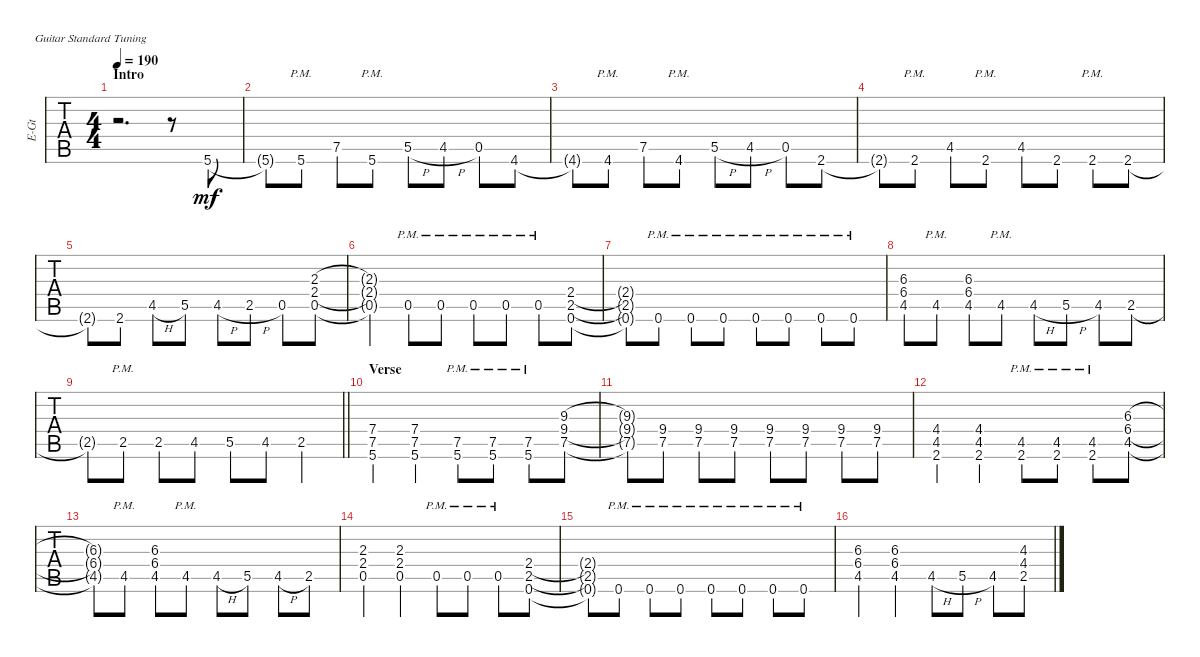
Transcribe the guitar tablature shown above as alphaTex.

\defaultSystemsLayout 4
\bracketExtendMode groupsimilarinstruments
\otherSystemsTrackNameOrientation horizontal
\track ("Matthew" "E-Gt") {instrument distortionguitar}
\staff {tabs}
\tuning (E4 B3 G3 D3 A2 E2)
\ts (4 4)
\section ("" "Intro")
\tempo 190
\clef g2
\ks c
r.2{d dy mf instrument distortionguitar} r.8 5.6.8 |
5.6{t}.8 5.6{pm}.8 7.5.8 5.6{pm}.8 5.5{h}.8 4.5{h acc #}.8 0.5.8 4.6{acc #}.8 |
4.6{t acc #}.8 4.6{pm acc #}.8 7.5.8 4.6{pm acc #}.8 5.5{h}.8 4.5{h acc #}.8 0.5.8 2.6{acc #}.8 |
2.6{t acc #}.8 2.6{pm acc #}.8 4.5{acc #}.8 2.6{pm acc #}.8 4.5{acc #}.8 2.6{acc #}.8 2.6{pm acc #}.8 2.6{acc #}.8 |
2.6{t acc #}.8 2.6{acc #}.8 4.5{h acc #}.8 5.5.8 4.5{h acc #}.8 2.5{h}.8 0.5.8 (0.5 2.4 2.3).8 |
(0.5{t} 2.4{t} 2.3{t}).4 0.5{pm}.8 0.5{pm}.8 0.5{pm}.8 0.5{pm}.8 0.5{pm}.8 (0.6 2.5 2.4).8 |
(0.6{t} 2.5{t} 2.4{t}).8 0.6{pm}.8 0.6{pm}.8 0.6{pm}.8 0.6{pm}.8 0.6{pm}.8 0.6{pm}.8 0.6{pm}.8 |
(4.5{acc #} 6.4{acc #} 6.3{acc #}).8 4.5{pm acc #}.8 (4.5{acc #} 6.4{acc #} 6.3{acc #}).8 4.5{pm acc #}.8 4.5{h acc #}.8 5.5{h}.8 4.5{acc #}.8 2.5.8 |
\barLineRight lightlight
2.5{t}.8 2.5{pm}.8 2.5.8 4.5{acc #}.8 5.5.8 4.5{acc #}.8 2.5.4 |
\section ("" "Verse")
(5.6 7.5 7.4).4 (5.6 7.5 7.4).4 (5.6{pm} 7.5{pm}).8 (5.6{pm} 7.5{pm}).8 (5.6{pm} 7.5{pm}).8 (7.5 9.4 9.3).8 |
(7.5{t} 9.4{t} 9.3{t}).8 (7.5 9.4).8 (7.5 9.4).8 (7.5 9.4).8 (7.5 9.4).8 (7.5 9.4).8 (7.5 9.4).8 (7.5 9.4).8 |
(2.6{acc #} 4.5{acc #} 4.4{acc #}).4 (2.6{acc #} 4.5{acc #} 4.4{acc #}).4 (4.5{pm acc #} 2.6{pm acc #}).8 (2.6{pm acc #} 4.5{pm acc #}).8 (4.5{pm acc #} 2.6{pm acc #}).8 (4.5{acc #} 6.4{acc #} 6.3{acc #}).8 |
(4.5{t acc #} 6.4{t acc #} 6.3{t acc #}).8 4.5{pm acc #}.8 (4.5{acc #} 6.4{acc #} 6.3{acc #}).8 4.5{pm acc #}.8 4.5{h acc #}.8 5.5.8 4.5{h acc #}.8 2.5.8 |
(2.4 2.3 0.5).4 (0.5 2.4 2.3).4 0.5{pm}.8 0.5{pm}.8 0.5{pm}.8 (0.6 2.5 2.4).8 |
(0.6{t} 2.5{t} 2.4{t}).8 0.6{pm}.8 0.6{pm}.8 0.6{pm}.8 0.6{pm}.8 0.6{pm}.8 0.6{pm}.8 0.6{pm}.8 |
(4.5{acc #} 6.4{acc #} 6.3{acc #}).4 (4.5{acc #} 6.4{acc #} 6.3{acc #}).4 4.5{h acc #}.8 5.5{h}.8 4.5{acc #}.8 (2.5 4.4{acc #} 4.3).8
